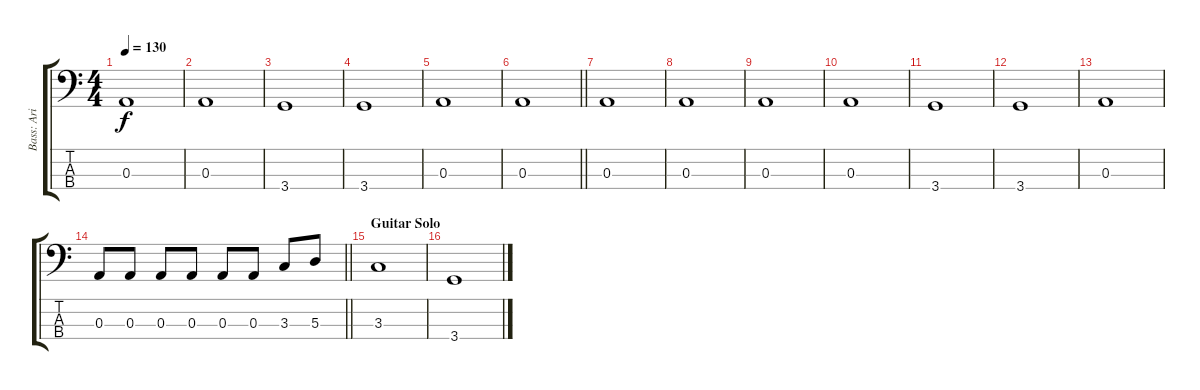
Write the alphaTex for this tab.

\track ("Bass: Ari Katajamäki" "Bass: Ari ") {instrument electricbassfinger}
\staff {score tabs}
\tuning (G2 D2 A1 E1) {hide}
\ts (4 4)
\tempo 130
\clef f4
\ks aminor
0.3.1{dy f} |
0.3.1 |
3.4.1 |
3.4.1 |
0.3.1 |
\barLineRight lightlight
0.3.1 |
0.3.1 |
0.3.1 |
0.3.1 |
0.3.1 |
3.4.1 |
3.4.1 |
0.3.1 |
\barLineRight lightlight
0.3.8 0.3.8 0.3.8 0.3.8 0.3.8 0.3.8 3.3.8 5.3.8 |
\section ("" "Guitar Solo")
3.3.1 |
3.4.1
